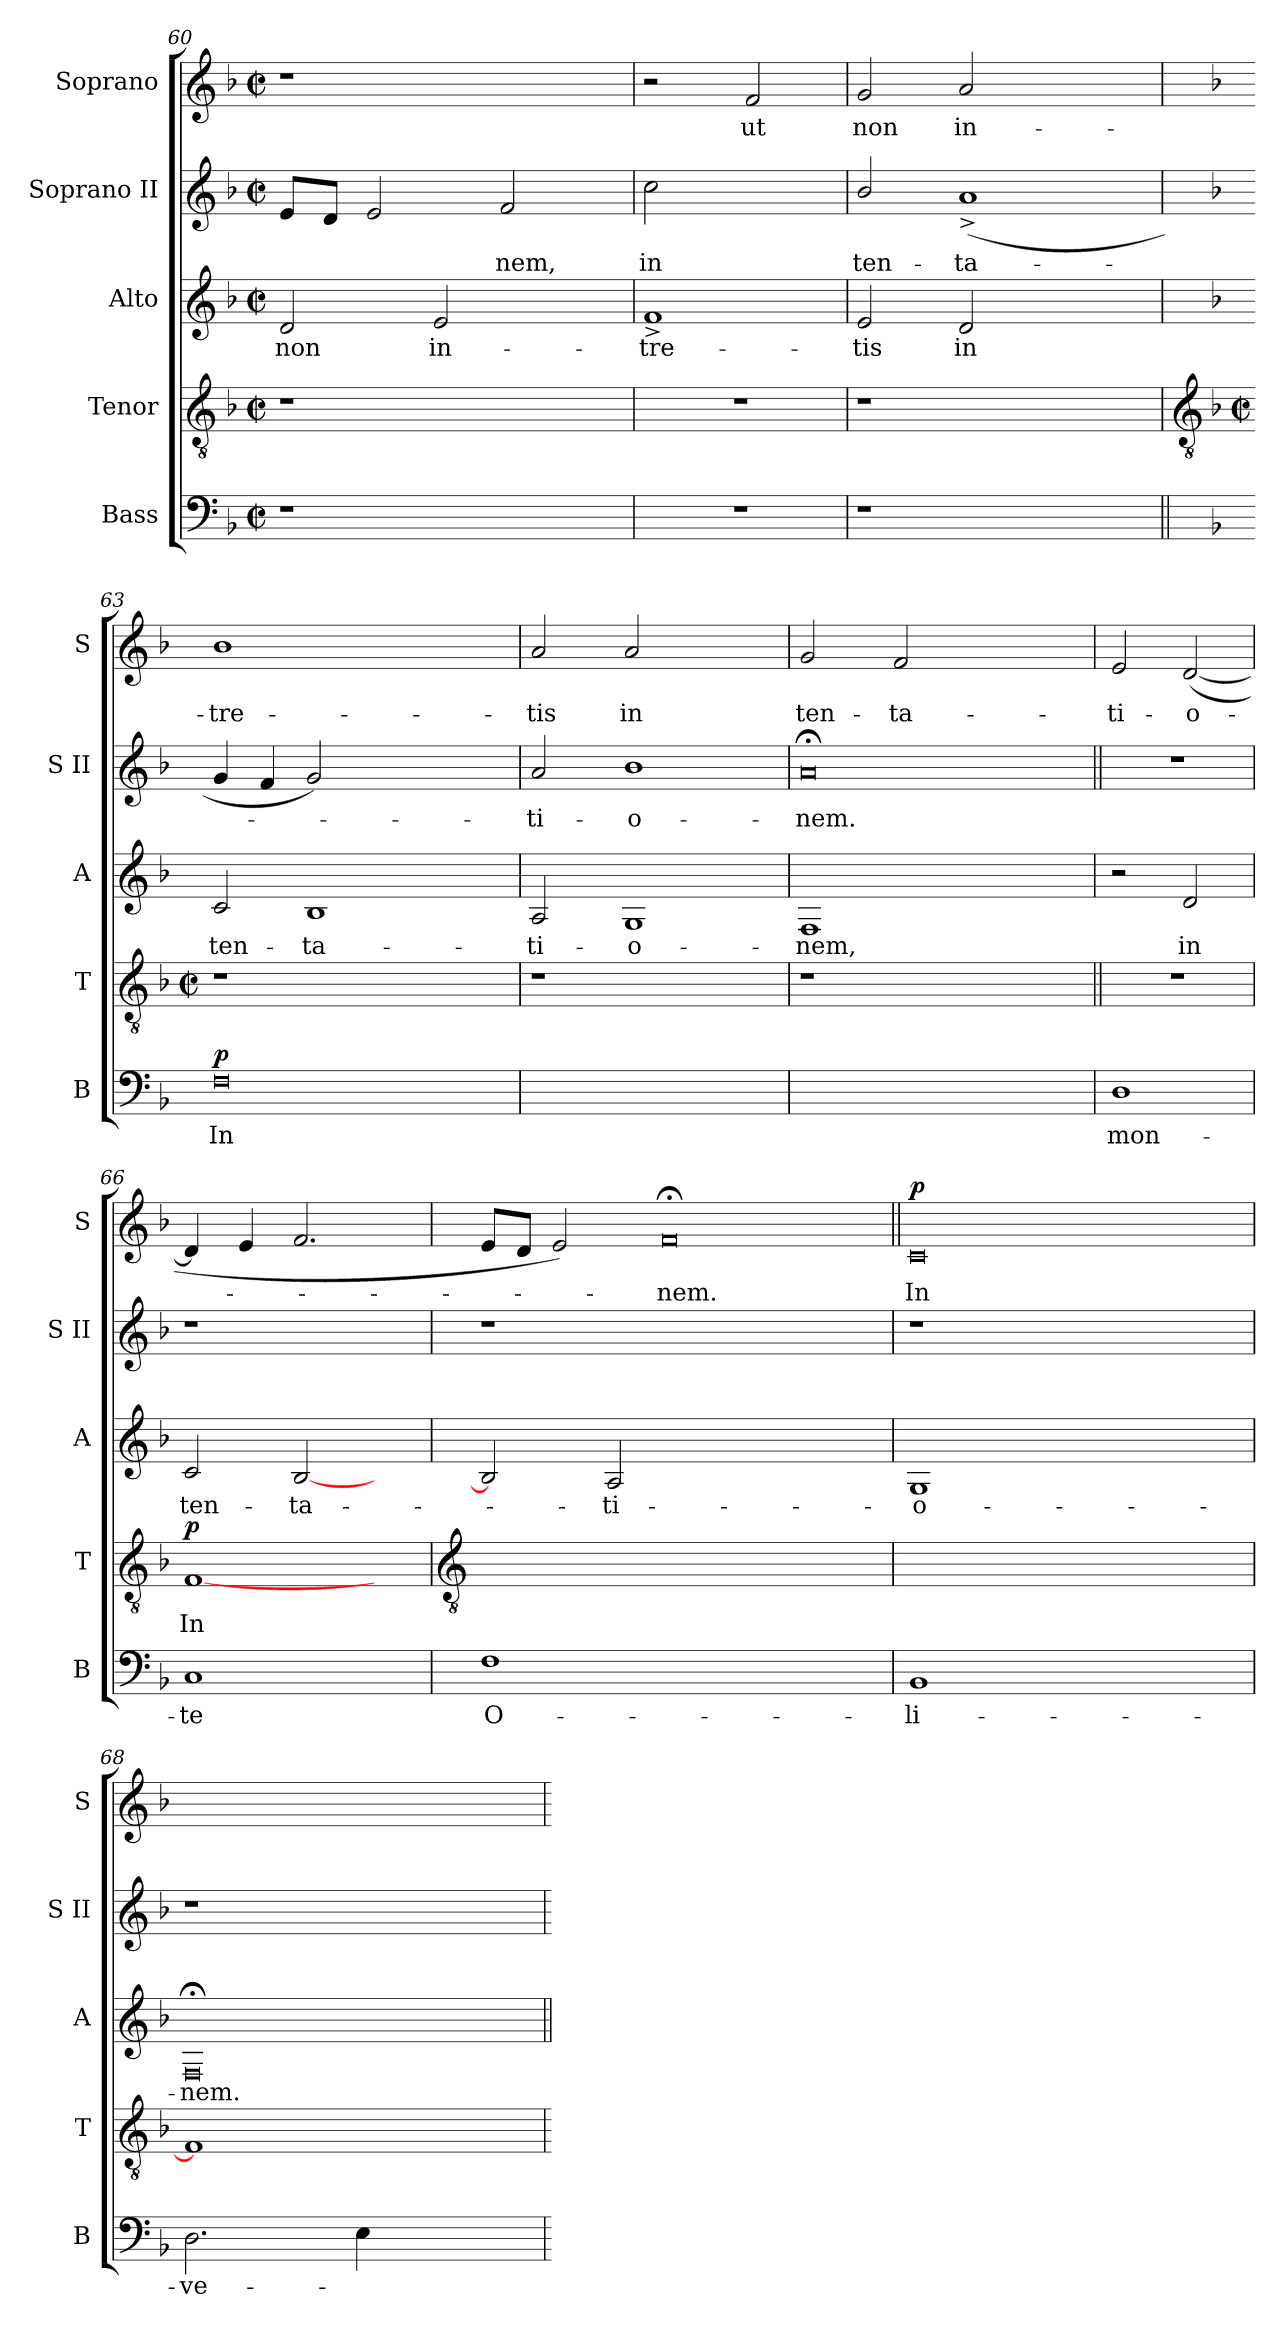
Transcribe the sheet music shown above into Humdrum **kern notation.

**kern	**text	**dynam	**kern	**text	**dynam	**kern	**text	**kern	**text	**kern	**text	**dynam
*part5	*part5	*part5	*part4	*part4	*part4	*part3	*part3	*part2	*part2	*part1	*part1	*part1
*staff5	*staff5	*staff5	*staff4	*staff4	*staff4	*staff3	*staff3	*staff2	*staff2	*staff1	*staff1	*staff1
*I"Bass	*	*	*I"Tenor	*	*	*I"Alto	*	*I"Soprano II	*	*I"Soprano	*	*
*I'B	*	*	*I'T	*	*	*I'A	*	*I'S II	*	*I'S	*	*
!!LO:LB:g=z
*clefF4	*	*	*clefGv2	*	*	*clefG2	*	*clefG2	*	*clefG2	*	*
*k[b-]	*	*	*k[b-]	*	*	*k[b-]	*	*k[b-]	*	*k[b-]	*	*
*F:	*	*	*F:	*	*	*F:	*	*F:	*	*F:	*	*
*M2/2	*	*	*M2/2	*	*	*M2/2	*	*M2/2	*	*M2/2	*	*
*met(c|)	*	*	*met(c|)	*	*	*met(c|)	*	*met(c|)	*	*met(c|)	*	*
=60	=60	=60	=60	=60	=60	=60	=60	=60	=60	=60	=60	=60
!	!	!	!	!	!	!	!LO:LY:b	!	!	!	!	!
1r	.	.	1r	.	.	2d	non	8eL	.	1r	.	.
.	.	.	.	.	.	.	.	8dJ	.	.	.	.
.	.	.	.	.	.	.	.	2e	.	.	.	.
!	!	!	!	!	!	!	!LO:LY:b	!	!	!	!	!
.	.	.	.	.	.	2e	in-	.	.	.	.	.
!	!	!	!	!	!	!	!	!	!LO:LY:b	!	!	!
.	.	.	.	.	.	.	.	2f	nem,	.	.	.
4ryy	.	.	4ryy	.	.	4ryy	.	.	.	4ryy	.	.
=61	=61	=61	=61	=61	=61	=61	=61	=61	=61	=61	=61	=61
!	!	!	!	!	!	!	!LO:LY:b	!	!LO:LY:b	!	!	!
1r	.	.	1r	.	.	1f^	-tre-	2cc	in	2r	.	.
!	!	!	!	!	!	!	!	!	!	!	!LO:LY:b	!
.	.	.	.	.	.	.	.	2ryy	.	2f	ut	.
!!LO:LB:g=z
=62	=62	=62	=62	=62	=62	=62	=62	=62	=62	=62	=62	=62
!	!	!	!	!	!	!	!LO:LY:b	!	!LO:LY:b	!	!LO:LY:b	!
1r	.	.	1r	.	.	2e	-tis	2b-/	ten-	2g	non	.
!	!	!	!	!	!	!	!LO:LY:b	!	!LO:LY:b	!	!LO:LY:b	!
.	.	.	.	.	.	2d	in	(<1a^	-ta-	2a	in-	.
2ryy	.	.	2ryy	.	.	2ryy	.	.	.	2ryy	.	.
!!LO:LB:g=z
=63||	=63	=63	=63	=63	=63	=63	=63	=63	=63	=63	=63	=63
*	*	*	*clefGv2	*	*	*	*	*	*	*	*	*
*	*	*	*k[b-]	*	*	*	*	*	*	*	*	*
*	*	*	*F:	*	*	*	*	*	*	*	*	*
*	*	*	*M2/2	*	*	*	*	*	*	*	*	*
*	*	*	*met(c|)	*	*	*	*	*	*	*	*	*
!	!LO:LY:b	!LO:DY:b	!	!	!	!	!LO:LY:b	!	!	!	!LO:LY:b	!
0F	In	p	1r	.	.	2c	ten-	4g	.	1b-	-tre-	.
.	.	.	.	.	.	.	.	4f	.	.	.	.
!	!	!	!	!	!	!	!LO:LY:b	!	!	!	!	!
.	.	.	.	.	.	1B-	-ta-	2g)	.	.	.	.
.	.	.	1ryy	.	.	.	.	1ryy	.	1ryy	.	.
.	.	.	.	.	.	2ryy	.	.	.	.	.	.
!!LO:LB:g=z
=64	=64	=64	=64	=64	=64	=64	=64	=64	=64	=64	=64	=64
!	!	!	!	!	!	!	!LO:LY:b	!	!LO:LY:b	!	!LO:LY:b	!
4ryy	.	.	1r	.	.	2A	-ti-	2a	ti-	2a	-tis	.
4ryy	.	.	.	.	.	.	.	.	.	.	.	.
!	!	!	!	!	!	!	!LO:LY:b	!	!LO:LY:b	!	!LO:LY:b	!
4ryy	.	.	.	.	.	1G	-o-	1b-	-o-	2a	in	.
4ryy	.	.	.	.	.	.	.	.	.	.	.	.
2ryy	.	.	2ryy	.	.	.	.	.	.	2ryy	.	.
!!LO:LB:g=z
=65	=65	=65	=65	=65	=65	=65	=65	=65	=65	=65	=65	=65
!	!	!	!	!	!	!	!LO:LY:b	!	!LO:LY:b	!	!LO:LY:b	!
4ryy	.	.	1r	.	.	1F	-nem,	0a;<	-nem.	2g	ten-	.
4ryy	.	.	.	.	.	.	.	.	.	.	.	.
!	!	!	!	!	!	!	!	!	!	!	!LO:LY:b	!
4ryy	.	.	.	.	.	.	.	.	.	2f	-ta-	.
4ryy	.	.	.	.	.	.	.	.	.	.	.	.
1ryy	.	.	1ryy	.	.	1ryy	.	.	.	1ryy	.	.
!!LO:LB:g=z
=65A	=65A	=65A	=65A||	=65A	=65A	=65A	=65A	=65A||	=65A	=65A	=65A	=65A
!	!LO:LY:b	!	!	!	!	!	!	!	!	!	!LO:LY:b	!
1D	mon-	.	1r	.	.	2r	.	1r	.	2e	-ti-	.
!	!	!	!	!	!	!	!LO:LY:b	!	!	!	!LO:LY:b	!
.	.	.	.	.	.	2d	in	.	.	(<[2d	-o-	.
!!LO:LB:g=z
=66A	=66A	=66A	=66A	=66A	=66A	=66A	=66A	=66A	=66A	=66A	=66A	=66A
!	!LO:LY:b	!	!	!LO:LY:b	!LO:DY:b	!	!LO:LY:b	!	!	!	!	!
1C	-te	.	[1F	In	p	2c	ten-	1r	.	4d]	.	.
.	.	.	.	.	.	.	.	.	.	4e	.	.
!	!	!	!	!	!	!	!LO:LY:b	!	!	!	!	!
.	.	.	.	.	.	[2B-	-ta-	.	.	2.f	.	.
4ryy	.	.	4ryy	.	.	4ryy	.	4ryy	.	.	.	.
!!LO:LB:g=z
=66B	=66B	=66B	=66B	=66B	=66B	=66B	=66B	=66B	=66B	=66B	=66B	=66B
*	*	*	*clefGv2	*	*	*	*	*	*	*	*	*
!	!LO:LY:b	!	!	!	!	!	!	!	!	!	!	!
1F	O-	.	4ryy	.	.	2B-]	.	1r	.	8eL	.	.
.	.	.	.	.	.	.	.	.	.	8dJ	.	.
.	.	.	4ryy	.	.	.	.	.	.	2e)	.	.
!	!	!	!	!	!	!	!LO:LY:b	!	!	!	!	!
.	.	.	4ryy	.	.	2A	ti-	.	.	.	.	.
!	!	!	!	!	!	!	!	!	!	!	!LO:LY:b	!
.	.	.	4ryy	.	.	.	.	.	.	0f;<	nem.	.
1..ryy	.	.	1..ryy	.	.	1..ryy	.	1..ryy	.	.	.	.
=67	=67||	=67||	=67	=67||	=67||	=67	=67||	=67	=67||	=67||	=67||	=67||
!	!LO:LY:b	!	!	!	!	!	!LO:LY:b	!	!	!	!LO:LY:b	!LO:DY:b
1BB-	-li-	.	4ryy	.	.	1G	-o-	1r	.	0c	In	p
.	.	.	4ryy	.	.	.	.	.	.	.	.	.
.	.	.	4ryy	.	.	.	.	.	.	.	.	.
.	.	.	4ryy	.	.	.	.	.	.	.	.	.
1ryy	.	.	1ryy	.	.	1ryy	.	1ryy	.	.	.	.
!!LO:LB:g=z
=68	=68	=68	=68	=68	=68	=68	=68	=68	=68	=68	=68	=68
!	!LO:LY:b	!	!	!	!	!	!LO:LY:b	!	!	!	!	!
2.D	-ve-	.	1F]	.	.	0F;<	-nem.	1r	.	4ryy	.	.
.	.	.	.	.	.	.	.	.	.	4ryy	.	.
.	.	.	.	.	.	.	.	.	.	4ryy	.	.
4E	.	.	.	.	.	.	.	.	.	4ryy	.	.
1ryy	.	.	1ryy	.	.	.	.	1ryy	.	1ryy	.	.
=	=	=	=	=	=	=||	=	=	=	=	=	=
*-	*-	*-	*-	*-	*-	*-	*-	*-	*-	*-	*-	*-
